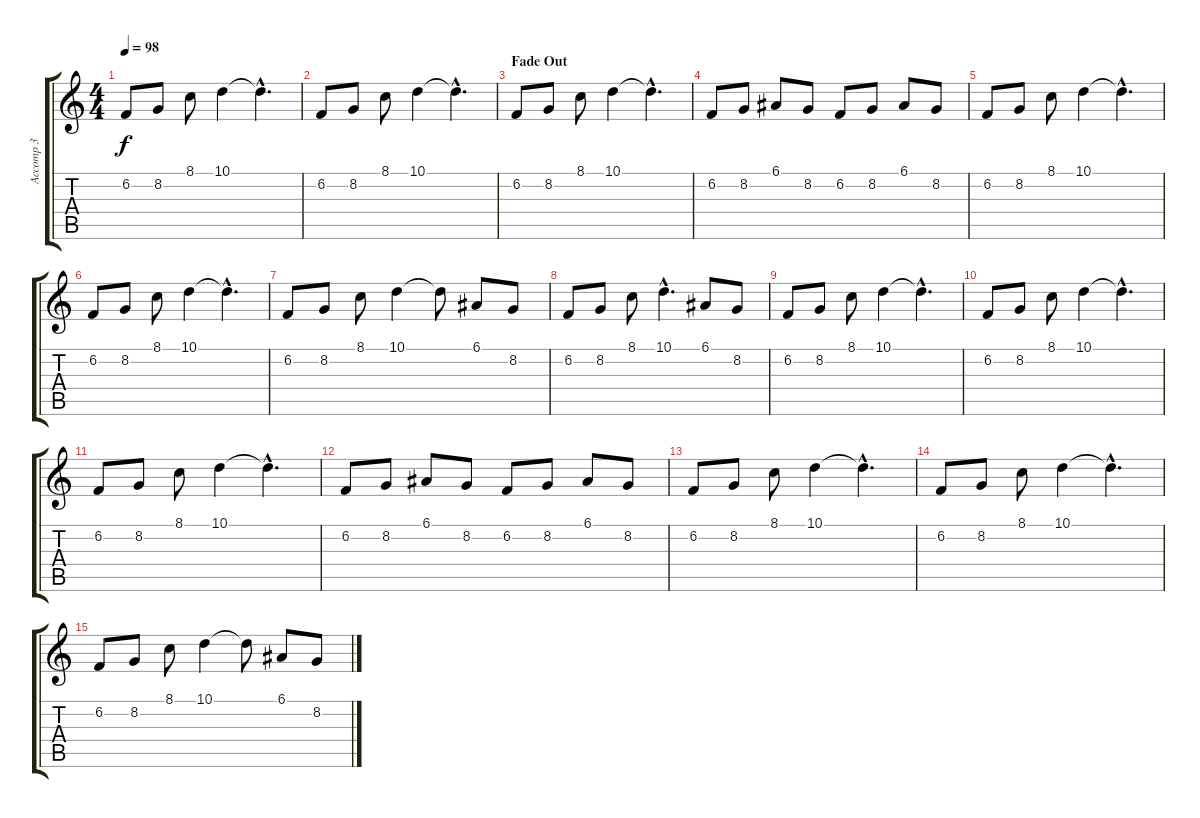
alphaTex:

\track ("Accomp 3" "Accomp 3") {instrument whistle}
\staff {score tabs}
\tuning (E4 B3 G3 D3 A2 E2) {hide}
\ts (4 4)
\tempo 98
\clef g2
\ks c
6.2.8{dy f} 8.2.8 8.1.8 10.1.4 10.1{hac t}.4{d} |
6.2.8 8.2.8 8.1.8 10.1.4 10.1{hac t}.4{d} |
\section ("" "Fade Out")
6.2.8 8.2.8 8.1.8 10.1.4 10.1{hac t}.4{d} |
6.2.8 8.2.8 6.1.8 8.2.8 6.2.8 8.2.8 6.1.8 8.2.8 |
6.2.8 8.2.8 8.1.8 10.1.4 10.1{hac t}.4{d} |
6.2.8 8.2.8 8.1.8 10.1.4 10.1{hac t}.4{d} |
6.2.8 8.2.8 8.1.8 10.1.4 10.1{t}.8 6.1.8 8.2.8 |
6.2.8 8.2.8 8.1.8 10.1{hac}.4{d} 6.1.8 8.2.8 |
6.2.8 8.2.8 8.1.8 10.1.4 10.1{hac t}.4{d} |
6.2.8 8.2.8 8.1.8 10.1.4 10.1{hac t}.4{d} |
6.2.8 8.2.8 8.1.8 10.1.4 10.1{hac t}.4{d} |
6.2.8{volume 2} 8.2.8 6.1.8 8.2.8 6.2.8 8.2.8 6.1.8 8.2.8 |
6.2.8 8.2.8 8.1.8 10.1.4 10.1{hac t}.4{d} |
6.2.8{volume 0} 8.2.8 8.1.8 10.1.4 10.1{hac t}.4{d} |
6.2.8 8.2.8 8.1.8 10.1.4 10.1{t}.8 6.1.8 8.2.8
